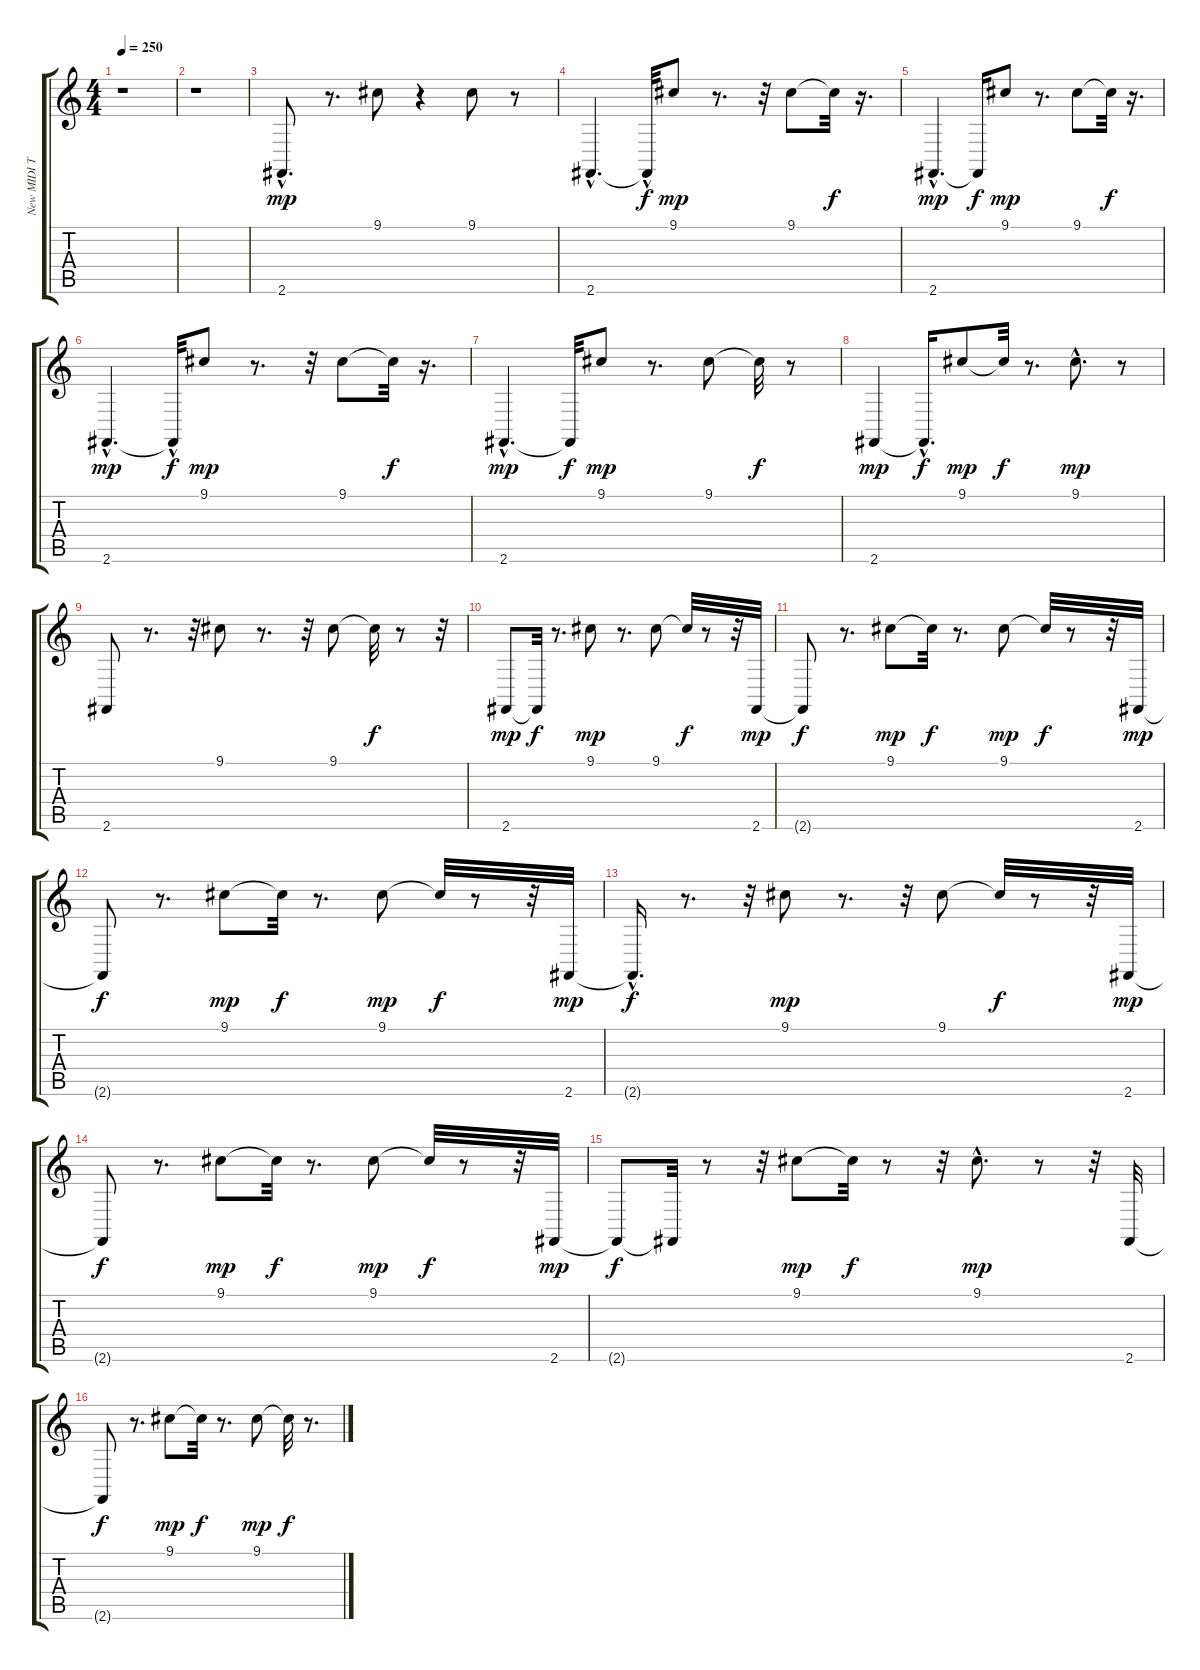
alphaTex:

\track ("New MIDI Track" "New MIDI T") {instrument xylophone}
\staff {score tabs}
\tuning (E4 B3 G3 D3 A2 E2) {hide}
\ts (4 4)
\tempo 250
\clef g2
\ks c
r.1{dy f} |
r.1 |
2.6{hac}.8{d dy mp} r.8{d} 9.1.8 r.4 9.1.8 r.8 |
2.6{hac}.4{d} 2.6{hac t}.32{dy f} 9.1.8{dy mp} r.8{d} r.32 9.1.8 9.1{t}.32{dy f} r.16{d} |
2.6{hac}.4{d dy mp} 2.6{t}.16{dy f} 9.1.8{dy mp} r.8{d} 9.1.8 9.1{t}.32{dy f} r.16{d} |
2.6{hac}.4{d dy mp} 2.6{hac t}.32{dy f} 9.1.8{dy mp} r.8{d} r.32 9.1.8 9.1{t}.32{dy f} r.16{d} |
2.6{hac}.4{d dy mp} 2.6{t}.32{dy f} 9.1.8{dy mp} r.8{d} 9.1.8 9.1{t}.32{dy f} r.8 |
2.6.4{dy mp} 2.6{hac t}.16{d dy f} 9.1.8{dy mp} 9.1{t}.32{dy f} r.8{d} 9.1{hac}.8{d dy mp} r.8 |
2.6.8 r.8{d} r.32 9.1.8 r.8{d} r.32 9.1.8 9.1{t}.32{dy f} r.8 r.32 |
2.6.8{dy mp} 2.6{t}.32{dy f} r.8{d} 9.1.8{dy mp} r.8{d} 9.1.8 9.1{t}.32{dy f} r.8 r.32 2.6.32{dy mp} |
2.6{t}.8{dy f} r.8{d} 9.1.8{dy mp} 9.1{t}.32{dy f} r.8{d} 9.1.8{dy mp} 9.1{t}.32{dy f} r.8 r.32 2.6.32{dy mp} |
2.6{t}.8{dy f} r.8{d} 9.1.8{dy mp} 9.1{t}.32{dy f} r.8{d} 9.1.8{dy mp} 9.1{t}.32{dy f} r.8 r.32 2.6.32{dy mp} |
2.6{hac t}.16{d dy f} r.8{d} r.32 9.1.8{dy mp} r.8{d} r.32 9.1.8 9.1{t}.32{dy f} r.8 r.32 2.6.32{dy mp} |
2.6{t}.8{dy f} r.8{d} 9.1.8{dy mp} 9.1{t}.32{dy f} r.8{d} 9.1.8{dy mp} 9.1{t}.32{dy f} r.8 r.32 2.6.32{dy mp} |
2.6{t}.8{dy f} 2.6{t}.32 r.8 r.32 9.1.8{dy mp} 9.1{t}.32{dy f} r.8 r.32 9.1{hac}.8{d dy mp} r.8 r.32 2.6.32 |
2.6{t}.8{dy f} r.8{d} 9.1.8{dy mp} 9.1{t}.32{dy f} r.8{d} 9.1.8{dy mp} 9.1{t}.32{dy f} r.8{d}
